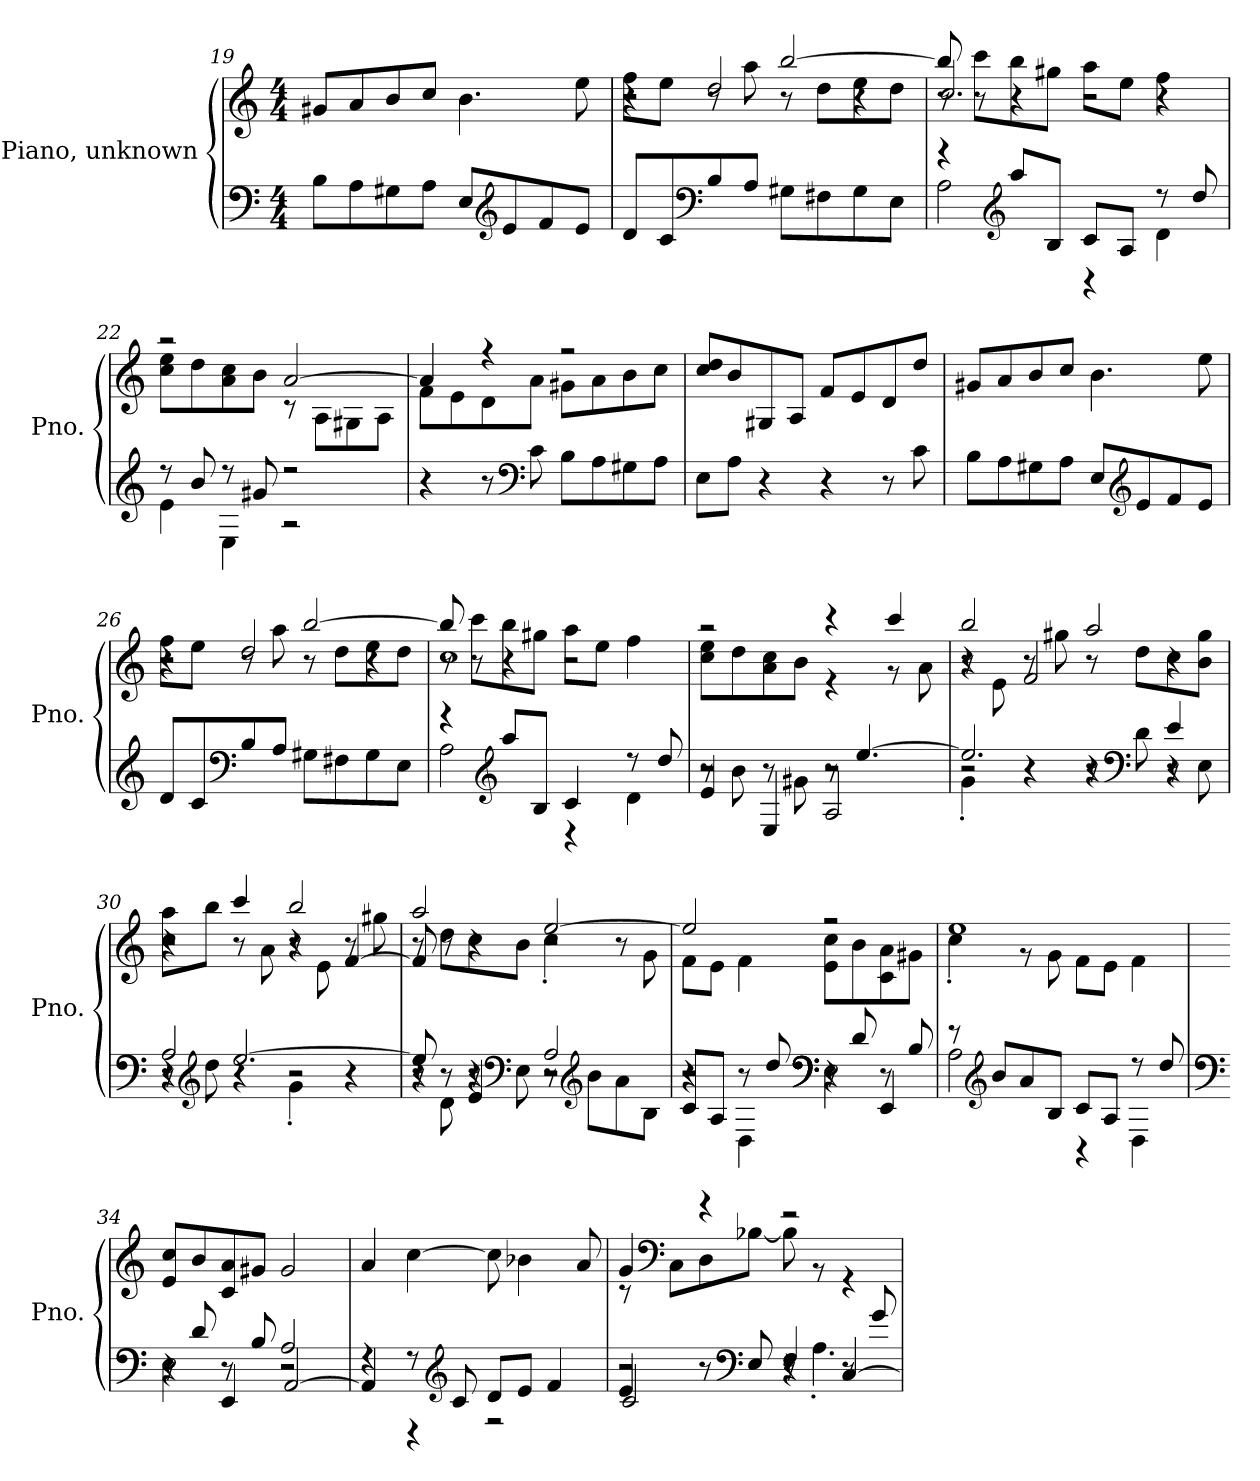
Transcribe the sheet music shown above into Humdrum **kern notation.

**kern	**kern
*part1	*part1
*staff2	*staff1
*I"Piano, unknown	*
*I'Pno.	*
*clefF4	*clefG2
*k[]	*k[]
*M4/4	*M4/4
=19	=19
8B\L	8g#X/L
8A\	8a/
8G#X\	8b/
8A\J	8cc/J
8E/L	4.b\
*clefG2	*
8e/	.
8f/	.
8e/J	8ee\
=20	=20
*	*^
*	*	*^
8d/L	2r	8ff\L	4r
8c/	.	8ee\J	.
*clefF4	*	*	*
8B/	.	8r	2dd/
8A/J	.	8aa\	.
8G#X\L	[2bb/	8r	.
8F#X\	.	8dd\L	.
8G#\	.	8ee\	4r
8E\J	.	8dd\J	.
=21	=21	=21	=21
*^	*	*	*
4r	2A\	8bb/]	8r	2.cc/
.	.	8r	8ccc\L	.
*clefG2	*	*	*	*
8aa/L	.	4r	8bb\	.
8B/J	.	.	8gg#X\J	.
8c/L	4r	2r	8aa\L	.
8A/J	.	.	8ee\J	.
8r	4d\	.	4ff\	4r
8dd/	.	.	.	.
*	*	*	*v	*v
!!LO:PB:g=z
=22	=22	=22	=22
8r	4e\	2r	8cc\ 8ee\L
8b/	.	.	8dd\
8r	4E\	.	8a\ 8cc\
8g#X/	.	.	8b\J
2r	2r	[2a/	8r
.	.	.	8A\L
.	.	.	8G#X\
.	.	.	8A\J
*v	*v	*	*
=23	=23	=23
4r	4a/]	8f\L
.	.	8e\
8r	4r	8d\
*clefF4	*	*
8c\	.	8a\J
8B\L	2r	8g#X\L
8A\	.	8a\
8G#X\	.	8b\
8A\J	.	8cc\J
*	*v	*v
=24	=24
8E\L	8cc/ 8dd/L
8A\J	8b/
4r	8G#X/
.	8A/J
4r	8f/L
.	8e/
8r	8d/
8c\	8dd/J
=25	=25
8B\L	8g#X/L
8A\	8a/
8G#X\	8b/
8A\J	8cc/J
8E/L	4.b\
*clefG2	*
8e/	.
8f/	.
8e/J	8ee\
!!LO:LB:g=z
=26	=26
*	*^
*	*	*^
8d/L	2r	8ff\L	4r
8c/	.	8ee\J	.
*clefF4	*	*	*
8B/	.	8r	2dd/
8A/J	.	8aa\	.
8G#X\L	[2bb/	8r	.
8F#X\	.	8dd\L	.
8G#\	.	8ee\	4r
8E\J	.	8dd\J	.
=27	=27	=27	=27
*^	*	*	*
4r	2A\	8bb/]	8r	1cc
.	.	8r	8ccc\L	.
*clefG2	*	*	*	*
8aa/L	.	4r	8bb\	.
8B/J	.	.	8gg#X\J	.
4c/	4r	2r	8aa\L	.
.	.	.	8ee\J	.
8r	4d\	.	4ff\	.
8dd/	.	.	.	.
*	*	*	*v	*v
=28	=28	=28	=28
*	*^	*	*
2r	8r	4e/	2r	8cc\ 8ee\L
.	8b\	.	.	8dd\
.	8r	4E/	.	8a\ 8cc\
.	8g#X\	.	.	8b\J
8r	2r	2A/	4r	4r
[4.ee/	.	.	.	.
.	.	.	4ccc/	8r
.	.	.	.	8a\
=29	=29	=29	=29	=29
*	*	*	*	*^
2.ee/]	4g'\	2r	2bb/	8r	4r
.	.	.	.	8e\	.
.	4r	.	.	8r	2f/
.	.	.	.	8gg#X\	.
.	8r	4r	2aa/	8r	.
*clefF4	*	*	*	*	*
.	8d\	.	.	8dd\L	.
4r	8r	4e/	.	8cc\	4r
.	8E\	.	.	8b\ 8gg#\J	.
!!LO:LB:g=z	!!	!!
=30	=30	=30	=30	=30	=30
4r	8r	2A/	4r	8cc\ 8aa\L	2r
*clefG2	*	*	*	*	*
.	8dd\	.	.	8bb\J	.
[2.ee/	4r	.	4ccc/	8r	.
.	.	.	.	8a\	.
.	4g'\	2r	2bb/	8r	4r
.	.	.	.	8e\	.
.	4r	.	.	8r	[4f/
.	.	.	.	8gg#X\	.
=31	=31	=31	=31	=31	=31
8ee/]	8r	4r	2aa/	8r	8f/]
8r	8d\	.	.	8dd\L	8r
4r	8r	4e/	.	8cc\	4r
*clefF4	*	*	*	*	*
.	8E\	.	.	8b\J	.
2r	8r	2A/	[2ee/	4cc'\	2r
*clefG2	*	*	*	*	*
.	8b\L	.	.	.	.
.	8a\	.	.	8r	.
.	8B\J	.	.	8g\	.
*	*	*	*	*v	*v
=32	=32	=32	=32	=32
8c/L	4r	2r	2ee/]	8f\L
8A/J	.	.	.	8e\J
8r	4D\	.	.	4f\
8dd/	.	.	.	.
*clefF4	*	*	*	*
8r	2E\	4r	2r	8e\ 8cc\L
8d/	.	.	.	8b\
8r	.	4EE/	.	8c\ 8a\
8B/	.	.	.	8g#X\J
*	*v	*v	*	*
!!LO:LB:g=z	!!
=33	=33	=33	=33
8r	2A\	1ee	4cc'\
*clefG2	*	*	*
8b/L	.	.	.
8a/	.	.	8r
8B/J	.	.	8g\
8c/L	4r	.	8f\L
8A/J	.	.	8e\J
8r	4D\	.	4f\
8dd/	.	.	.
*v	*v	*	*
*	*v	*v
=34	=34
*clefF4	*
*^	*
*	*^	*
8r	2E\	4r	8e/ 8cc/L
8d/	.	.	8b/
8r	.	4EE/	8c/ 8a/
8B/	.	.	8g#X/J
2A/	2r	[2AA/	2g#/
*	*v	*v	*
=35	=35	=35
4r	4AA/]	4a/
8r	4r	[4cc\
*clefG2	*	*
8c/	.	.
8d/L	2r	8cc\]
8e/J	.	4b-X\
4f/	.	.
.	.	8a/
=36	=36	=36
*	*^	*^
4e/	2r	2c/	4g/	8r
*	*	*	*clefF4	*
.	.	.	.	8C\L
8r	.	.	4r	8D\
*clefF4	*	*	*	*
8E/	.	.	.	[8B-X\J
4r	8r	4F/	2r	8B-\]
.	4.A'\	.	.	8r
8r	.	[4C/	.	4r
8g/	.	.	.	.
*v	*v	*v	*	*
*	*v	*v
=	=
*-	*-
